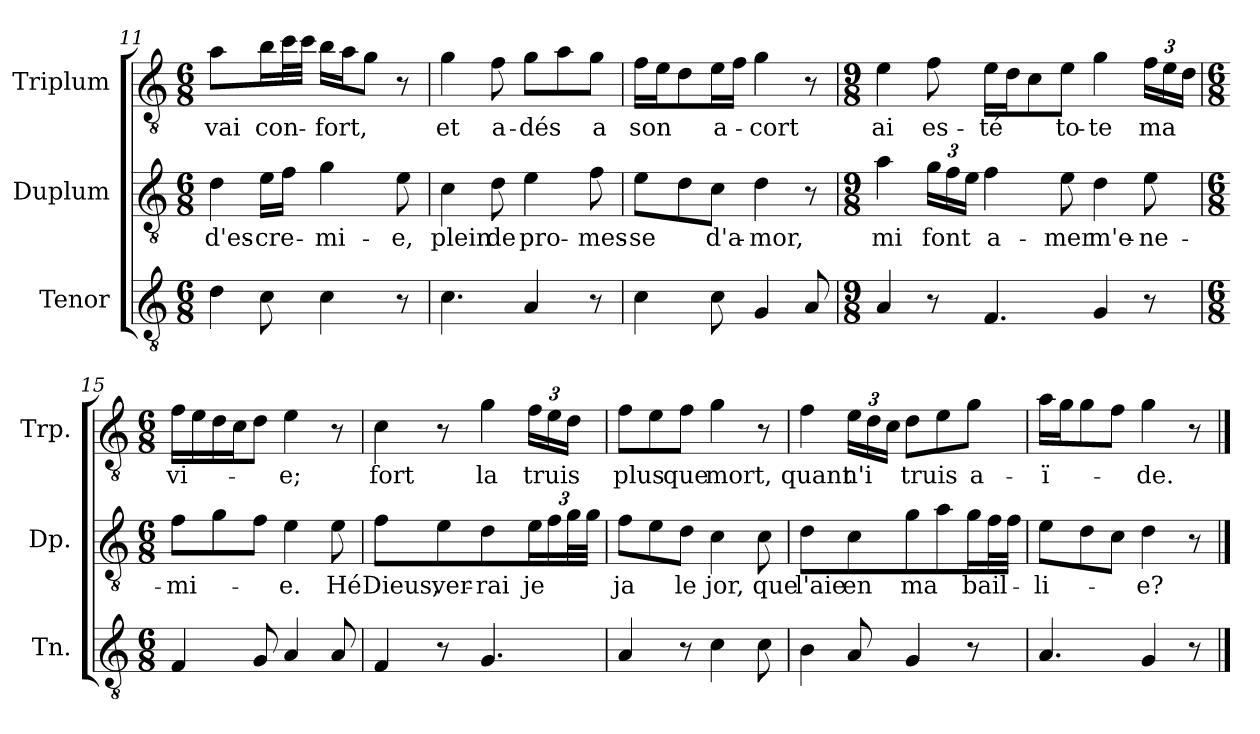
**kern	**kern	**text	**kern	**text
*part3	*part2	*part2	*part1	*part1
*staff3	*staff2	*staff2	*staff1	*staff1
*I"Tenor	*I"Duplum	*	*I"Triplum	*
*I'Tn.	*I'Dp.	*	*I'Trp.	*
*clefGv2	*clefGv2	*	*clefGv2	*
*k[]	*k[]	*	*k[]	*
*M6/8	*M6/8	*	*M6/8	*
=11	=11	=11	=11	=11
!	!	!LO:LY:b	!	!LO:LY:b
4d\	4d\	d'es-	4a\	-vai
!	!	!LO:LY:b	!	!LO:LY:b
8c\	16e\LL	-cre-	16b\LL	con-
*	*	*	*tremolo	*
.	16f\JJ	.	32cc\	.
.	.	.	32cc\JJJ	.
*	*	*	*Xtremolo	*
!	!	!LO:LY:b	!	!LO:LY:b
4c\	4g\	-mi-	16b\LL	-fort,
.	.	.	16a\J	.
.	.	.	8g\J	.
!	!	!LO:LY:b	!	!
8r	8e\	-e,	8r	.
=12	=12	=12	=12	=12
!	!	!LO:LY:b	!	!LO:LY:b
4.c\	4c\	plein	4g\	et
!	!	!LO:LY:b	!	!LO:LY:b
.	8d\	de	8f\	a-
!	!	!LO:LY:b	!	!LO:LY:b
4A/	4e\	pro-	8g\L	-dés
.	.	.	8a\	.
!	!	!LO:LY:b	!	!LO:LY:b
8r	8f\	-mes-	8g\J	a
=13	=13	=13	=13	=13
!	!	!LO:LY:b	!	!LO:LY:b
4c\	8e\L	-se	16f\LL	son
.	.	.	16e\J	.
.	8d\	.	8d\	.
!	!	!LO:LY:b	!	!LO:LY:b
8c\	8c\J	d'a-	16e\L	a-
.	.	.	16f\JJ	.
!	!	!LO:LY:b	!	!LO:LY:b
4G/	4d\	-mor,	4g\	-cort
8A/	8r	.	8r	.
!!LO:PB:g=z
=14	=14	=14	=14	=14
*M9/8	*M9/8	*	*M9/8	*
!	!	!LO:LY:b	!	!LO:LY:b
4A/	4a\	mi	4e\	ai
*	*Xbrackettup	*	*	*
!	!	!LO:LY:b	!	!LO:LY:b
8r	24g\LL	font	8f\	es-
.	24f\	.	.	.
.	24e\JJ	.	.	.
!	!	!LO:LY:b	!	!LO:LY:b
4.F/	4f\	a-	16e\LL	-té
.	.	.	16d\J	.
.	.	.	8c\	.
!	!	!LO:LY:b	!	!LO:LY:b
.	8e\	-mer	8e\J	to-
!	!	!LO:LY:b	!	!LO:LY:b
4G/	4d\	m'e-	4g\	-te
!	!	!LO:LY:b	!	!
*	*	*	*Xbrackettup	*
!	!	!	!	!LO:LY:b
8r	8e\	-ne-	24f\LL	ma
.	.	.	24e\	.
.	.	.	24d\JJ	.
=15	=15	=15	=15	=15
*M6/8	*M6/8	*	*M6/8	*
!	!	!LO:LY:b	!	!LO:LY:b
4F/	8f\L	-mi-	16f\LL	vi-
.	.	.	16e\	.
.	8g\	.	16d\	.
.	.	.	16c\J	.
8G/	8f\J	.	8d\J	.
!	!	!LO:LY:b	!	!LO:LY:b
4A/	4e\	-e.	4e\	-e;
!	!	!LO:LY:b	!	!
8A/	8e\	Hé	8r	.
=16	=16	=16	=16	=16
!	!	!LO:LY:b	!	!LO:LY:b
4F/	4f\	Dieus,	4c\	fort
!	!	!LO:LY:b	!	!
8r	8e\	ver-	8r	.
!	!	!LO:LY:b	!	!LO:LY:b
4.G/	4d\	-rai	4g\	la
!	!	!LO:LY:b	!	!LO:LY:b
.	24e\LL	je	24f\LL	truis
.	24f\	.	24e\	.
*	*tremolo	*	*	*
.	48g\	.	24d\JJ	.
.	48g\JJJ	.	.	.
*	*Xtremolo	*	*	*
=17	=17	=17	=17	=17
!	!	!LO:LY:b	!	!LO:LY:b
4A/	8f\L	ja	8f\L	plus
.	8e\	.	8e\	.
!	!	!LO:LY:b	!	!LO:LY:b
8r	8d\J	le	8f\J	que
!	!	!LO:LY:b	!	!LO:LY:b
4c\	4c\	jor,	4g\	mort,
!	!	!LO:LY:b	!	!
8c\	8c\	que	8r	.
!!LO:LB:g=z
=18	=18	=18	=18	=18
!	!	!LO:LY:b	!	!LO:LY:b
4B\	4d\	l'aie	4f\	quant
!	!	!LO:LY:b	!	!LO:LY:b
8A/	8c\	en	24e\LL	n'i
.	.	.	24d\	.
.	.	.	24c\JJ	.
!	!	!LO:LY:b	!	!LO:LY:b
4G/	8g\L	ma	8d\L	truis
.	8a\	.	8e\	.
!	!	!LO:LY:b	!	!LO:LY:b
8r	16g\L	bail-	8g\J	a-
*	*tremolo	*	*	*
.	32f\	.	.	.
.	32f\JJJ	.	.	.
*	*Xtremolo	*	*	*
=19	=19	=19	=19	=19
!	!	!LO:LY:b	!	!LO:LY:b
4.A/	8e\L	-li-	16a\LL	-ï-
.	.	.	16g\J	.
.	8d\	.	8g\	.
.	8c\J	.	8f\J	.
!	!	!LO:LY:b	!	!LO:LY:b
4G/	4d\	-e?	4g\	-de.
8r	8r	.	8r	.
==	==	==	==	==
*-	*-	*-	*-	*-
